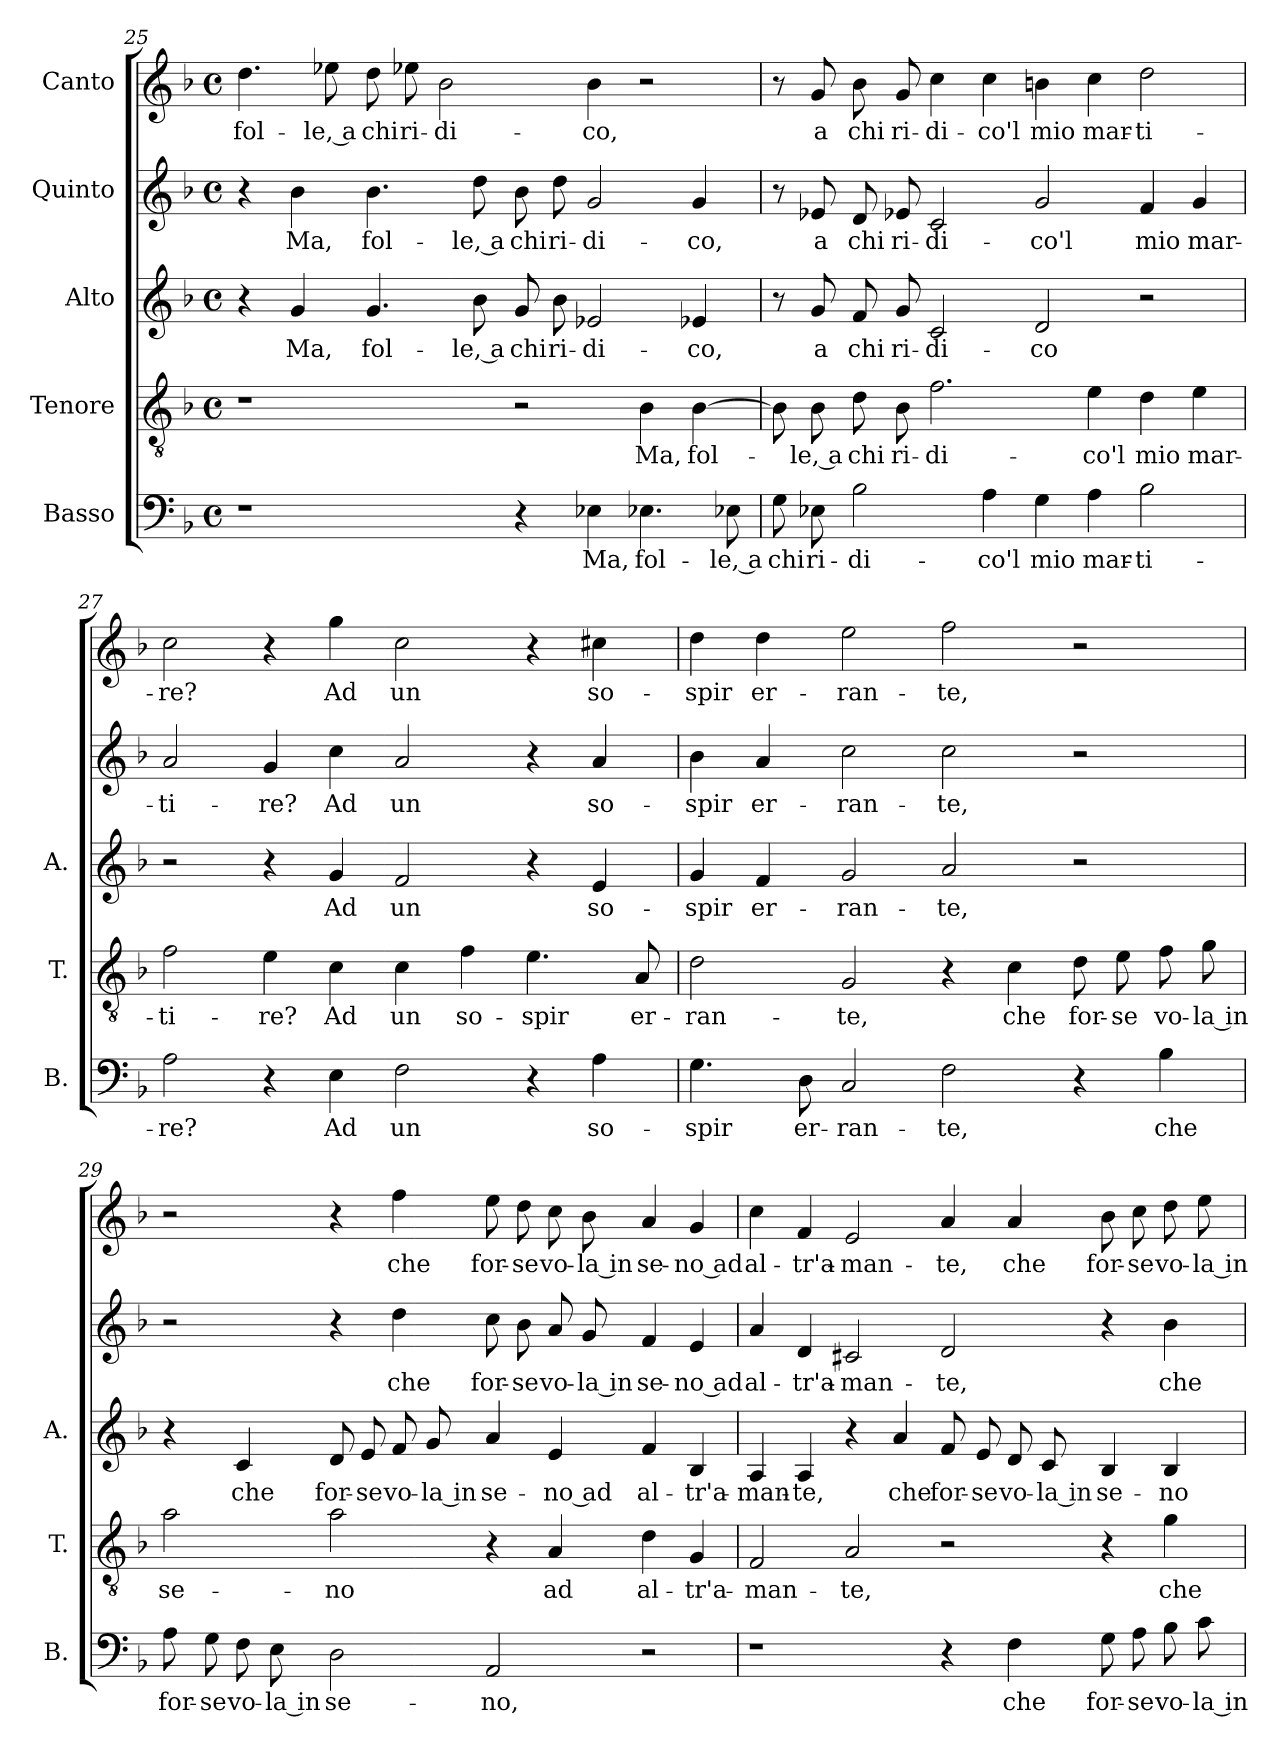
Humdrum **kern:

**kern	**text	**kern	**text	**kern	**text	**kern	**text	**kern	**text
*part5	*part5	*part4	*part4	*part3	*part3	*part2	*part2	*part1	*part1
*staff5	*staff5	*staff4	*staff4	*staff3	*staff3	*staff2	*staff2	*staff1	*staff1
*I"Basso	*	*I"Tenore	*	*I"Alto	*	*I"Quinto	*	*I"Canto	*
*I'B.	*	*I'T.	*	*I'A.	*	*	*	*	*
*clefF4	*	*clefGv2	*	*clefG2	*	*clefG2	*	*clefG2	*
*k[b-]	*	*k[b-]	*	*k[b-]	*	*k[b-]	*	*k[b-]	*
*F:	*	*F:	*	*F:	*	*F:	*	*F:	*
*M4/4	*	*M4/4	*	*M4/4	*	*M4/4	*	*M4/4	*
*met(c)	*	*met(c)	*	*met(c)	*	*met(c)	*	*met(c)	*
=25	=25	=25	=25	=25	=25	=25	=25	=25	=25
1r	.	1r	.	4r	.	4r	.	4.dd\	fol-
.	.	.	.	4g/	Ma,	4b-\	Ma,	.	.
.	.	.	.	.	.	.	.	8ee-X\	-le, a
.	.	.	.	4.g/	fol-	4.b-\	fol-	8dd\	chi
.	.	.	.	.	.	.	.	8ee-X\	ri-
.	.	.	.	.	.	.	.	2b-\	-di-
.	.	.	.	8b-\	-le, a	8dd\	-le, a	.	.
4r	.	2r	.	8g/	chi	8b-\	chi	.	.
.	.	.	.	8b-\	ri-	8dd\	ri-	.	.
4E-X\	Ma,	.	.	2e-X/	-di-	2g/	-di-	4b-\	-co,
4.E-X\	fol-	4B-\	Ma,	.	.	.	.	2r	.
.	.	[4B-\	fol-	4e-X/	-co,	4g/	-co,	.	.
8E-X\	-le, a	.	.	.	.	.	.	.	.
=26	=26	=26	=26	=26	=26	=26	=26	=26	=26
8G\	chi	8B-\]	.	8r	.	8r	.	8r	.
8E-X\	ri-	8B-\	-le, a	8g/	a	8e-X/	a	8g/	a
2B-\	-di-	8d\	chi	8f/	chi	8d/	chi	8b-\	chi
.	.	8B-\	ri-	8g/	ri-	8e-X/	ri-	8g/	ri-
.	.	2.f\	-di-	2c/	-di-	2c/	-di-	4cc\	-di-
4A\	-co'l	.	.	.	.	.	.	4cc\	-co'l
4G\	mio	.	.	2d/	-co	2g/	-co'l	4bn\	mio
4A\	mar-	4e\	-co'l	.	.	.	.	4cc\	mar-
2B-\	-ti-	4d\	mio	2r	.	4f/	mio	2dd\	-ti-
.	.	4e\	mar-	.	.	4g/	mar-	.	.
=27	=27	=27	=27	=27	=27	=27	=27	=27	=27
2A\	-re?	2f\	-ti-	2r	.	2a/	-ti-	2cc\	-re?
4r	.	4e\	-re?	4r	.	4g/	-re?	4r	.
4E\	Ad	4c\	Ad	4g/	Ad	4cc\	Ad	4gg\	Ad
2F\	un	4c\	un	2f/	un	2a/	un	2cc\	un
.	.	4f\	so-	.	.	.	.	.	.
4r	.	4.e\	-spir	4r	.	4r	.	4r	.
4A\	so-	.	.	4e/	so-	4a/	so-	4cc#X\	so-
.	.	8A/	er-	.	.	.	.	.	.
=28	=28	=28	=28	=28	=28	=28	=28	=28	=28
4.G\	-spir	2d\	-ran-	4g/	-spir	4b-\	-spir	4dd\	-spir
.	.	.	.	4f/	er-	4a/	er-	4dd\	er-
8D\	er-	.	.	.	.	.	.	.	.
2C/	-ran-	2G/	-te,	2g/	-ran-	2cc\	-ran-	2ee\	-ran-
2F\	-te,	4r	.	2a/	-te,	2cc\	-te,	2ff\	-te,
.	.	4c\	che	.	.	.	.	.	.
4r	.	8d\	for-	2r	.	2r	.	2r	.
.	.	8e\	-se	.	.	.	.	.	.
4B-\	che	8f\	vo-	.	.	.	.	.	.
.	.	8g\	-la in	.	.	.	.	.	.
=29	=29	=29	=29	=29	=29	=29	=29	=29	=29
8A\	for-	2a\	se-	4r	.	2r	.	2r	.
8G\	-se	.	.	.	.	.	.	.	.
8F\	vo-	.	.	4c/	che	.	.	.	.
8E\	-la in	.	.	.	.	.	.	.	.
2D\	se-	2a\	-no	8d/	for-	4r	.	4r	.
.	.	.	.	8e/	-se	.	.	.	.
.	.	.	.	8f/	vo-	4dd\	che	4ff\	che
.	.	.	.	8g/	-la in	.	.	.	.
2AA/	-no,	4r	.	4a/	se-	8cc\	for-	8ee\	for-
.	.	.	.	.	.	8b-\	-se	8dd\	-se
.	.	4A/	ad	4e/	-no ad	8a/	vo-	8cc\	vo-
.	.	.	.	.	.	8g/	-la in	8b-\	-la in
2r	.	4d\	al-	4f/	al-	4f/	se-	4a/	se-
.	.	4G/	-tr'a-	4B-/	-tr'a-	4e/	-no ad	4g/	-no ad
=30	=30	=30	=30	=30	=30	=30	=30	=30	=30
1r	.	2F/	-man-	4A/	-man-	4a/	al-	4cc\	al-
.	.	.	.	4A/	-te,	4d/	-tr'a-	4f/	-tr'a-
.	.	2A/	-te,	4r	.	2c#X/	-man-	2e/	-man-
.	.	.	.	4a/	che	.	.	.	.
4r	.	2r	.	8f/	for-	2d/	-te,	4a/	-te,
.	.	.	.	8e/	-se	.	.	.	.
4F\	che	.	.	8d/	vo-	.	.	4a/	che
.	.	.	.	8c/	-la in	.	.	.	.
8G\	for-	4r	.	4B-/	se-	4r	.	8b-\	for-
8A\	-se	.	.	.	.	.	.	8cc\	-se
8B-\	vo-	4g\	che	4B-/	-no	4b-\	che	8dd\	vo-
8c\	-la in	.	.	.	.	.	.	8ee\	-la in
=	=	=	=	=	=	=	=	=	=
*-	*-	*-	*-	*-	*-	*-	*-	*-	*-
